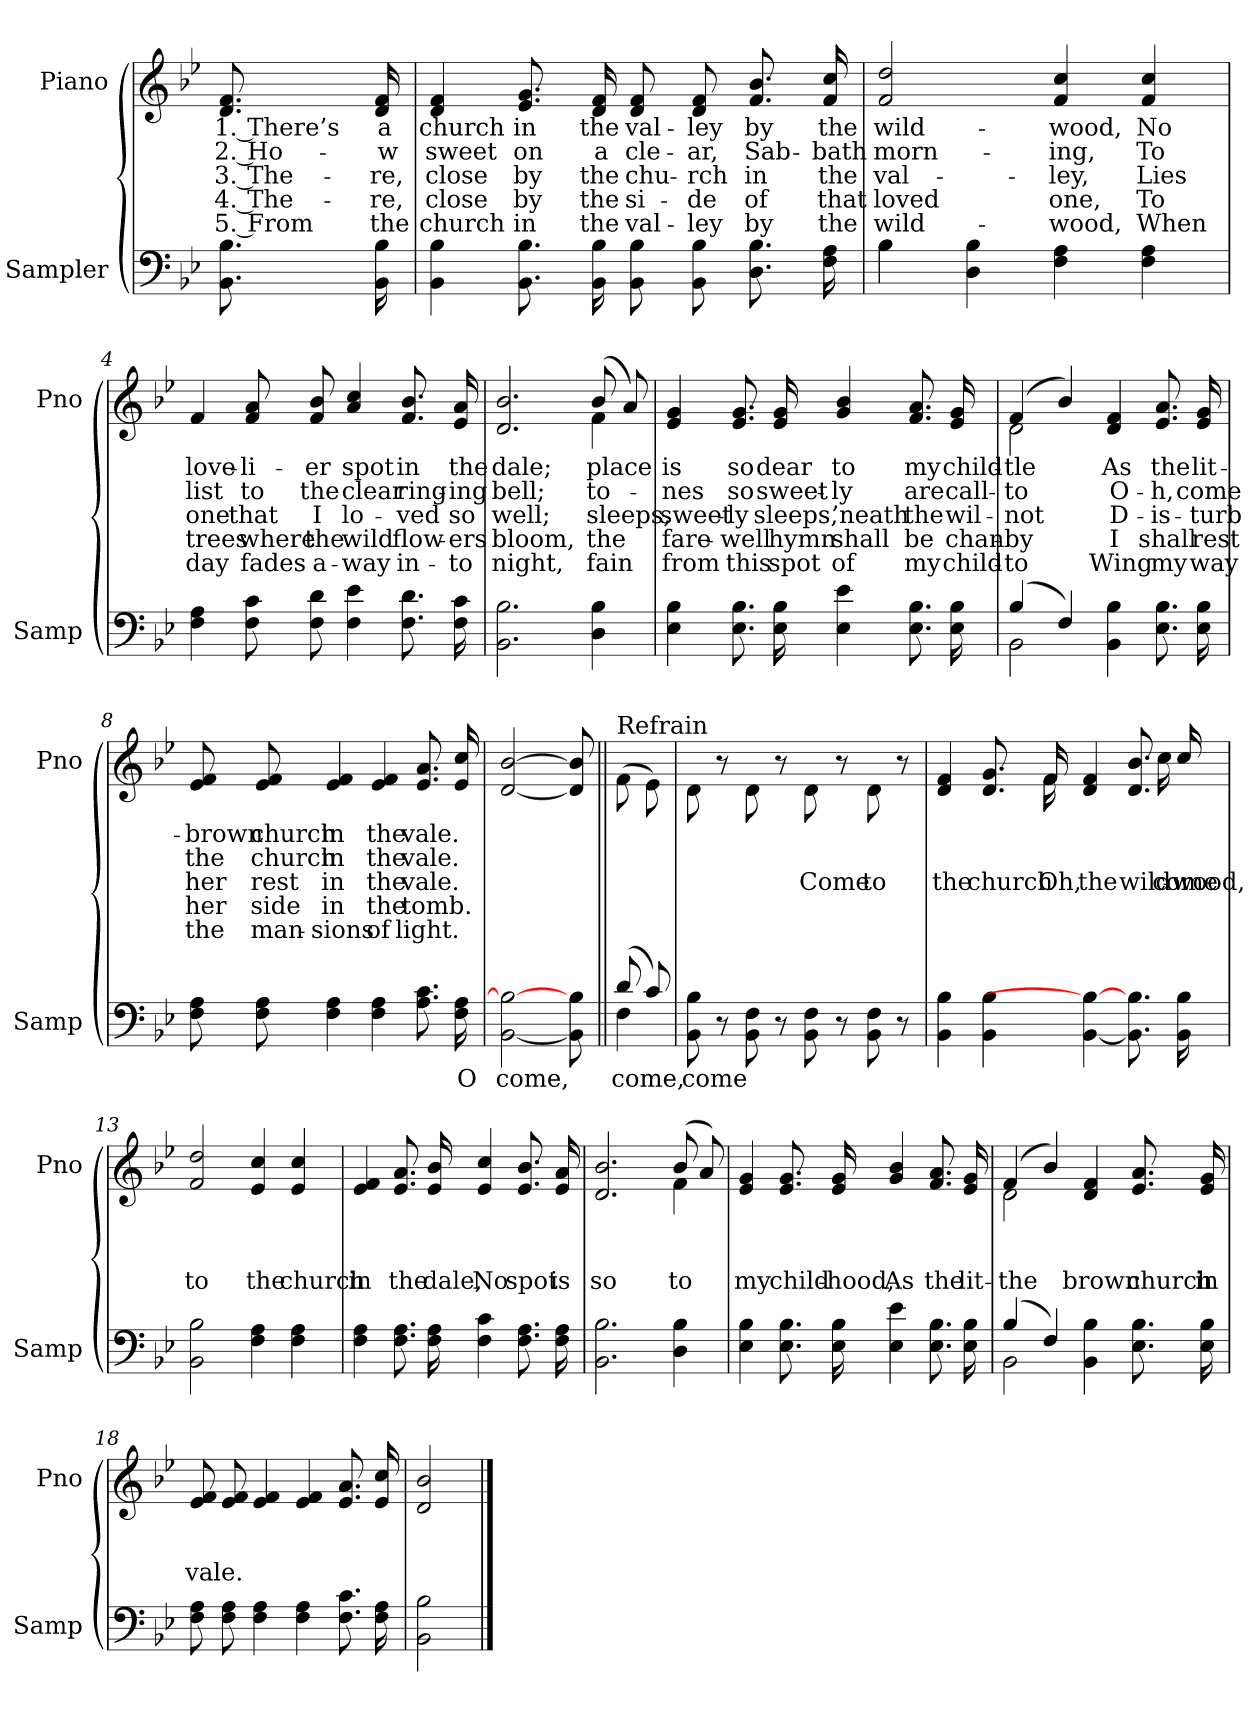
**kern	**text	**kern	**text	**text	**text	**text	**text
*part2	*part2	*part1	*part1	*part1	*part1	*part1	*part1
*staff2	*staff2	*staff1	*staff1	*staff1	*staff1	*staff1	*staff1
*I"Sampler	*	*I"Piano	*	*	*	*	*
*I'Samp	*	*I'Pno	*	*	*	*	*
*clefF4	*	*clefG2	*	*	*	*	*
*k[b-e-]	*	*k[b-e-]	*	*	*	*	*
*B-:	*	*B-:	*	*	*	*	*
=1	=1	=1	=1	=1	=1	=1	=1
8.BB-\ 8.B-\	.	8.d/ 8.f/	1. There’s	2. Ho-	3. The-	4. The-	5. From
16BB-\ 16B-\	.	16d/ 16f/	a	-w	-re,	-re,	the
=2	=2	=2	=2	=2	=2	=2	=2
4BB-\ 4B-\	.	4d 4f	church	sweet	close	close	church
8.BB-\ 8.B-\	.	8.e- 8.g	in	on	by	by	in
16BB-\ 16B-\	.	16d 16f	the	a	the	the	the
8BB-\ 8B-\	.	8d 8f	val-	cle-	chu-	si-	val-
8BB-\ 8B-\	.	8d 8f	-ley	-ar,	-rch	-de	-ley
8.D\ 8.B-\	.	8.f 8.b-	by	Sab-	in	of	by
16F\ 16A\	.	16f 16cc	the	-bath	the	that	the
=3	=3	=3	=3	=3	=3	=3	=3
*^	*	*	*	*	*	*	*
4B-\	4B-	.	2f/ 2dd/	wild-	morn-	val-	loved	wild-
4D\ 4B-\	2.ryy	.	.	.	.	.	.	.
4F\ 4A\	.	.	4f/ 4cc/	-wood,	-ing,	-ley,	one,	-wood,
4F\ 4A\	.	.	4f/ 4cc/	No	To	Lies	To	When
*v	*v	*	*	*	*	*	*	*
=4	=4	=4	=4	=4	=4	=4	=4
4F\ 4A\	.	4f/	love-	list	one	trees	day
8F\ 8c\	.	8f/ 8a/	-li-	to	that	where	fades
8F\ 8d\	.	8f/ 8b-/	-er	the	I	the	a-
4F\ 4e-\	.	4a/ 4cc/	spot	clear	lo-	wild	-way
8.F\ 8.d\	.	8.f/ 8.b-/	in	ring-	-ved	flow-	in-
16F\ 16c\	.	16e-/ 16a/	the	-ing	so	-ers	-to
=5	=5	=5	=5	=5	=5	=5	=5
*	*	*^	*	*	*	*	*
2.BB-\ 2.B-\	.	2.d/ 2.b-/	2.ryy	dale;	bell;	well;	bloom,	night,
4D\ 4B-\	.	(8b-/	4f	place	to-	sleeps,	the	fain
.	.	8a/)	.	.	.	.	.	.
*	*	*v	*v	*	*	*	*	*
=6	=6	=6	=6	=6	=6	=6	=6
4E-\ 4B-\	.	4e-/ 4g/	is	-nes	sweet-	fare-	from
8.E-\ 8.B-\	.	8.e-/ 8.g/	so	so	-ly	-well	this
16E-\ 16B-\	.	16e-/ 16g/	dear	sweet-	sleeps,	hymn	spot
4E-\ 4e-\	.	4g/ 4b-/	to	-ly	’neath	shall	of
8.E-\ 8.B-\	.	8.f/ 8.a/	my	are	the	be	my
16E-\ 16B-\	.	16e-/ 16g/	child-	call-	wil-	chan-	child-
=7	=7	=7	=7	=7	=7	=7	=7
*^	*	*^	*	*	*	*	*
(4B-/	2BB-	.	(4f/	2d	-tle	to	not	by	to
4F/)	.	.	4b-/)	.	.	.	.	.	.
4BB-\ 4B-\	2ryy	.	4d/ 4f/	2ryy	As	O-	D-	I	Wing
8.E-\ 8.B-\	.	.	8.e-/ 8.a/	.	the	-h,	-is-	shall	my
16E-\ 16B-\	.	.	16e-/ 16g/	.	lit-	come	-turb	rest	way
*v	*v	*	*	*	*	*	*	*	*
*	*	*v	*v	*	*	*	*	*
=8	=8	=8	=8	=8	=8	=8	=8
8F\ 8A\	.	8e-/ 8f/	brown	the	her	her	the
8F\ 8A\	.	8e-/ 8f/	church	church	rest	side	man-
4F\ 4A\	.	4e-/ 4f/	in	in	in	in	-sions
4F\ 4A\	.	4e-/ 4f/	the	the	the	the	of
8.A\ 8.c\	.	8.e-/ 8.a/	vale.	vale.	vale.	tomb.	light.
16F\ 16A\	O	16e-/ 16cc/	.	.	.	.	.
=9	=9	=9	=9	=9	=9	=9	=9
[2BB-\ 2B-\_	come,	[2d/ [2b-/	.	.	.	.	.
8BB-\] 8B-\	.	8d/] 8b-/]	.	.	.	.	.
=10||	=10||	=10||	=10||	=10||	=10||	=10||	=10||
*^	*	*	*	*	*	*	*
!	!	!	!LO:TX:t=Refrain	!	!	!	!	!
(8d/	4F	come,	(8f\	.	.	.	.	.
8c/)	.	.	8e-\)	.	.	.	.	.
*v	*v	*	*	*	*	*	*	*
=11	=11	=11	=11	=11	=11	=11	=11
8BB-\ 8B-\	come	8d\	.	.	.	.	.
8r	.	8r	.	.	.	.	.
8BB-\ 8F\	.	8d\	.	.	.	.	.
8r	.	8r	.	.	.	.	.
8BB-\ 8F\	.	8d\	.	.	Come	.	.
8r	.	8r	.	.	.	.	.
8BB-\ 8F\	.	8d\	.	.	to	.	.
8r	.	8r	.	.	.	.	.
=12	=12	=12	=12	=12	=12	=12	=12
*	*	*^	*	*	*	*	*
4BB-\ 4B-\	.	4d/ 4f/	4..ryy	.	.	the	.	.
4BB-\ 4B-\	.	8.d/ 8.g/	.	.	.	church	.	.
.	.	16f/	16f	.	.	Oh,	.	.
[4BB-\ 4B-\_	.	4d/ 4f/	4.ryy	.	.	the	.	.
8.BB-\] 8.B-\	.	8.d/ 8.b-/	.	.	.	wild-	.	.
.	.	.	16cc	.	.	come	.	.
16BB-\ 16B-\	.	16cc/	16ryy	.	.	-wood,	.	.
*	*	*v	*v	*	*	*	*	*
=13	=13	=13	=13	=13	=13	=13	=13
2BB- 2B-	.	2f/ 2dd/	.	.	to	.	.
4F 4A	.	4e-/ 4cc/	.	.	the	.	.
4F 4A	.	4e-/ 4cc/	.	.	church	.	.
=14	=14	=14	=14	=14	=14	=14	=14
4F\ 4A\	.	4e-/ 4f/	.	.	in	.	.
8.F\ 8.A\	.	8.e-/ 8.a/	.	.	the	.	.
16F\ 16A\	.	16e-/ 16b-/	.	.	dale,	.	.
4F\ 4c\	.	4e-/ 4cc/	.	.	No	.	.
8.F\ 8.A\	.	8.e-/ 8.b-/	.	.	spot	.	.
16F\ 16A\	.	16e-/ 16a/	.	.	is	.	.
=15	=15	=15	=15	=15	=15	=15	=15
*	*	*^	*	*	*	*	*
2.BB-\ 2.B-\	.	2.d/ 2.b-/	2.ryy	.	.	so	.	.
4D\ 4B-\	.	(8b-/	4f	.	.	to	.	.
.	.	8a/)	.	.	.	.	.	.
*	*	*v	*v	*	*	*	*	*
=16	=16	=16	=16	=16	=16	=16	=16
4E-\ 4B-\	.	4e-/ 4g/	.	.	my	.	.
8.E-\ 8.B-\	.	8.e-/ 8.g/	.	.	child-	.	.
16E-\ 16B-\	.	16e-/ 16g/	.	.	-hood,	.	.
4E-\ 4e-\	.	4g/ 4b-/	.	.	As	.	.
8.E-\ 8.B-\	.	8.f/ 8.a/	.	.	the	.	.
16E-\ 16B-\	.	16e-/ 16g/	.	.	lit-	.	.
=17	=17	=17	=17	=17	=17	=17	=17
*^	*	*^	*	*	*	*	*
(4B-/	2BB-	.	(4f/	2d	.	.	the	.	.
4F/)	.	.	4b-/)	.	.	.	.	.	.
4BB-\ 4B-\	2ryy	.	4d/ 4f/	2ryy	.	.	brown	.	.
8.E-\ 8.B-\	.	.	8.e-/ 8.a/	.	.	.	church	.	.
16E-\ 16B-\	.	.	16e-/ 16g/	.	.	.	in	.	.
*v	*v	*	*	*	*	*	*	*	*
*	*	*v	*v	*	*	*	*	*
=18	=18	=18	=18	=18	=18	=18	=18
8F\ 8A\	.	8e-/ 8f/	.	.	vale.	.	.
8F\ 8A\	.	8e-/ 8f/	.	.	.	.	.
4F\ 4A\	.	4e-/ 4f/	.	.	.	.	.
4F\ 4A\	.	4e-/ 4f/	.	.	.	.	.
8.F\ 8.c\	.	8.e-/ 8.a/	.	.	.	.	.
16F\ 16A\	.	16e-/ 16cc/	.	.	.	.	.
=19	=19	=19	=19	=19	=19	=19	=19
2BB-\ 2B-\	.	2d/ 2b-/	.	.	.	.	.
==	==	==	==	==	==	==	==
*-	*-	*-	*-	*-	*-	*-	*-
